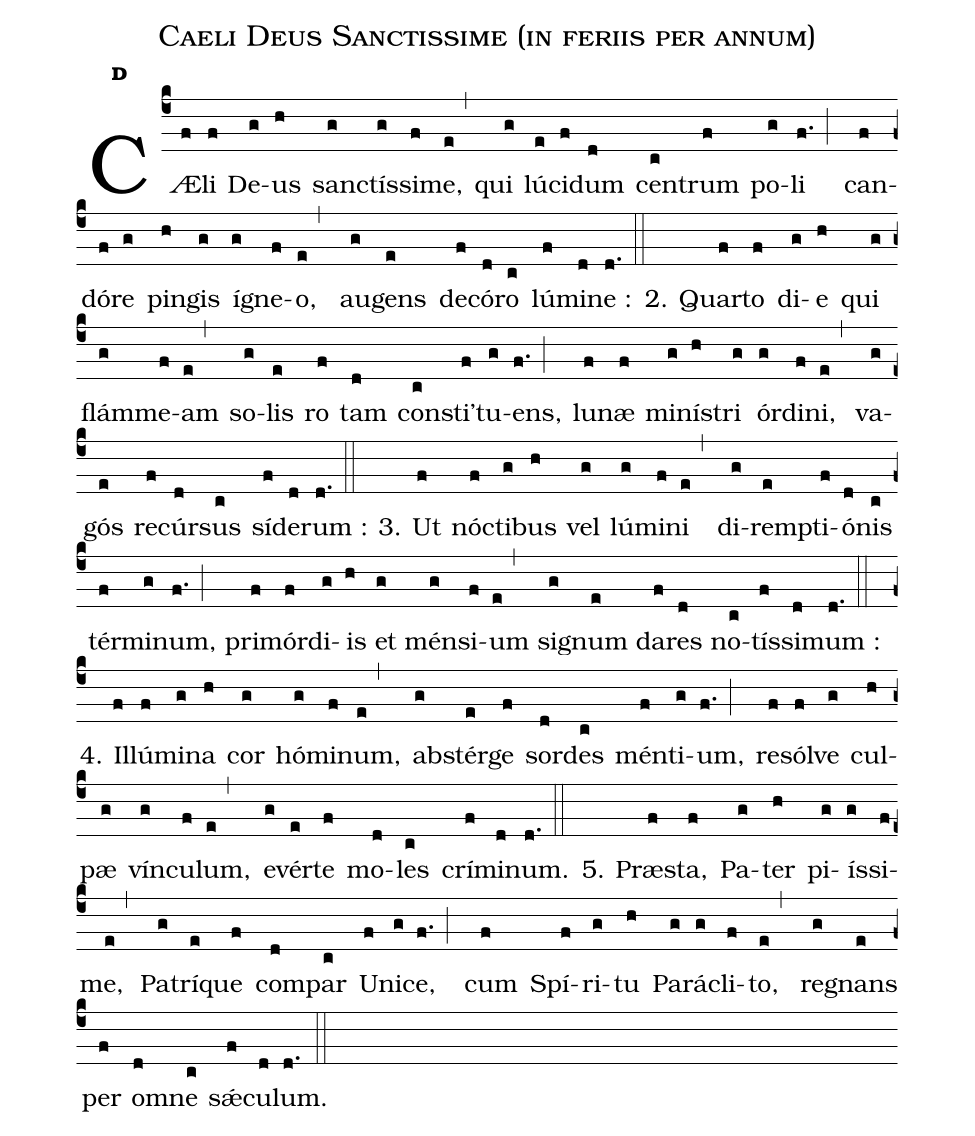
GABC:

name:Caeli Deus Sanctissime (in feriis per annum);
office-part:Hymnus;
mode:d;
%%
initial-style: 1;
name: Caeli Deus Sanctissime;
book: Liber Hymnarius, p. 200;
occasion: In Feriis Per Annum;
office-part: Feria Quarta ad Vesperas;
annotation: Hymn;
annotation: D;
%%
(c4)CÆ(f)li(f) De(g)us(h) san(g)ctís(g)si(f)me,(e,) qui(g) lú(e)ci(f)dum(d) cen(c)trum(f) po(g)li(f.;) can(f)dó(f)re(g) pin(h)gis(g) í(g)gne(f)o,(e,) au(g)gens(e) de(f)có(d)ro(c) lú(f)mi(d)ne :(d.::)
2. Quar(f)to(f) di(g)e(h) qui(g) flám(g)me(f)am(e,) so(g)lis(e) ro(f) tam(d) con(c)sti'(f)tu(g)ens,(f.;) lu(f)næ(f) mi(g)ní(h)stri(g) ór(g)di(f)ni,(e,) va(g)gós(e) re(f)cúr(d)sus(c) sí(f)de(d)rum :(d.::)
3. Ut(f) nó(f)cti(g)bus(h) vel(g) lú(g)mi(f)ni(e,) di(g)rem(e)pti(f)ó(d)nis(c) tér(f)mi(g)num,(f.;) pri(f)mór(f)di(g)is(h) et(g) mén(g)si(f)um(e,) si(g)gnum(e) da(f)res(d) no(c)tís(f)si(d)mum :(d.::)
4. Il(f)lú(f)mi(g)na(h) cor(g) hó(g)mi(f)num,(e,) ab(g)stér(e)ge(f) sor(d)des(c) mén(f)ti(g)um,(f.;) re(f)sól(f)ve(g) cul(h)pæ(g) vín(g)cu(f)lum,(e,) e(g)vér(e)te(f) mo(d)les(c) crí(f)mi(d)num.(d.::)
5. Præ(f)sta,(f) Pa(g)ter(h) pi(g)ís(g)si(f)me,(e,) Pa(g)trí(e)que(f) com(d)par(c) U(f)ni(g)ce,(f.;) cum(f) Spí(f)ri(g)tu(h) Pa(g)rá(g)cli(f)to,(e,) re(g)gnans(e) per(f) o(d)mne(c) sǽ(f)cu(d)lum.(d.::)
